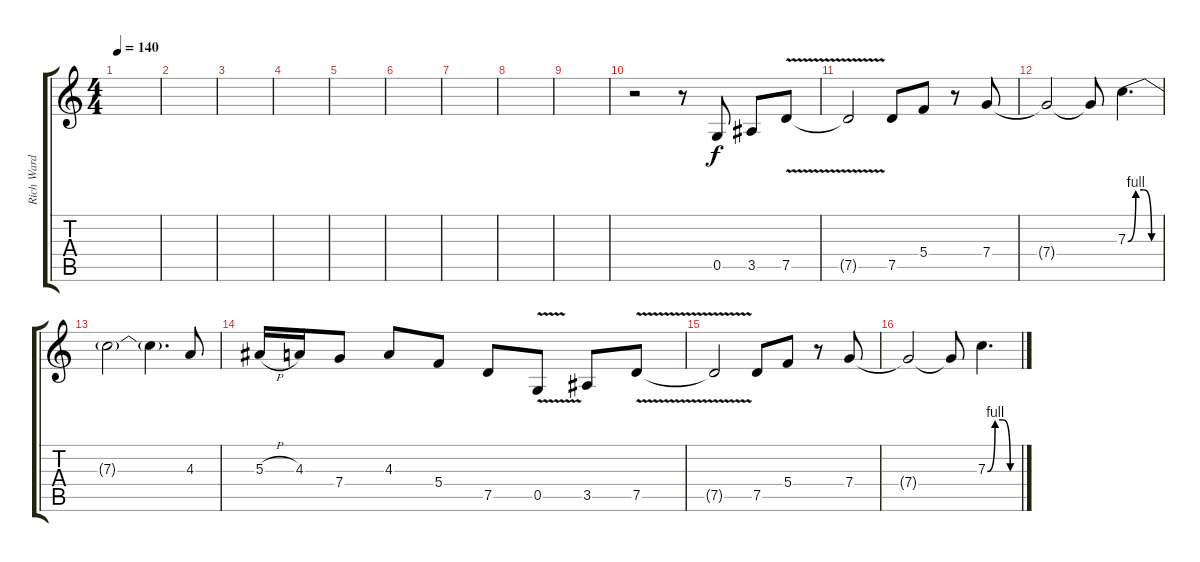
\track ("Rich Ward Solo" "Rich Ward ") {instrument distortionguitar}
\staff {score tabs}
\tuning (D4 A3 F3 C3 G2 D2) {hide}
\ts (4 4)
\tempo 140
\clef g2
\ks c
|
|
|
|
|
|
|
|
|
r.2 r.8 0.5.8 3.5.8 7.5{v}.8 |
7.5{t}.2 7.5.8 5.4.8 r.8 7.4.8 |
7.4{t}.2 7.4{t}.8 7.3{be (custom 0 0 15 4 30 4 45 0 60 0)}.4{d} |
7.3{t}.2 7.3{t}.4{d} 4.3.8 |
5.3{h}.16 4.3.16 7.4.8 4.3.8 5.4.8 7.5.8 0.5{v}.8 3.5.8 7.5{v}.8 |
7.5{t}.2 7.5.8 5.4.8 r.8 7.4.8 |
7.4{t}.2 7.4{t}.8 7.3{be (custom 0 0 15 4 30 4 45 0 60 0)}.4{d}
